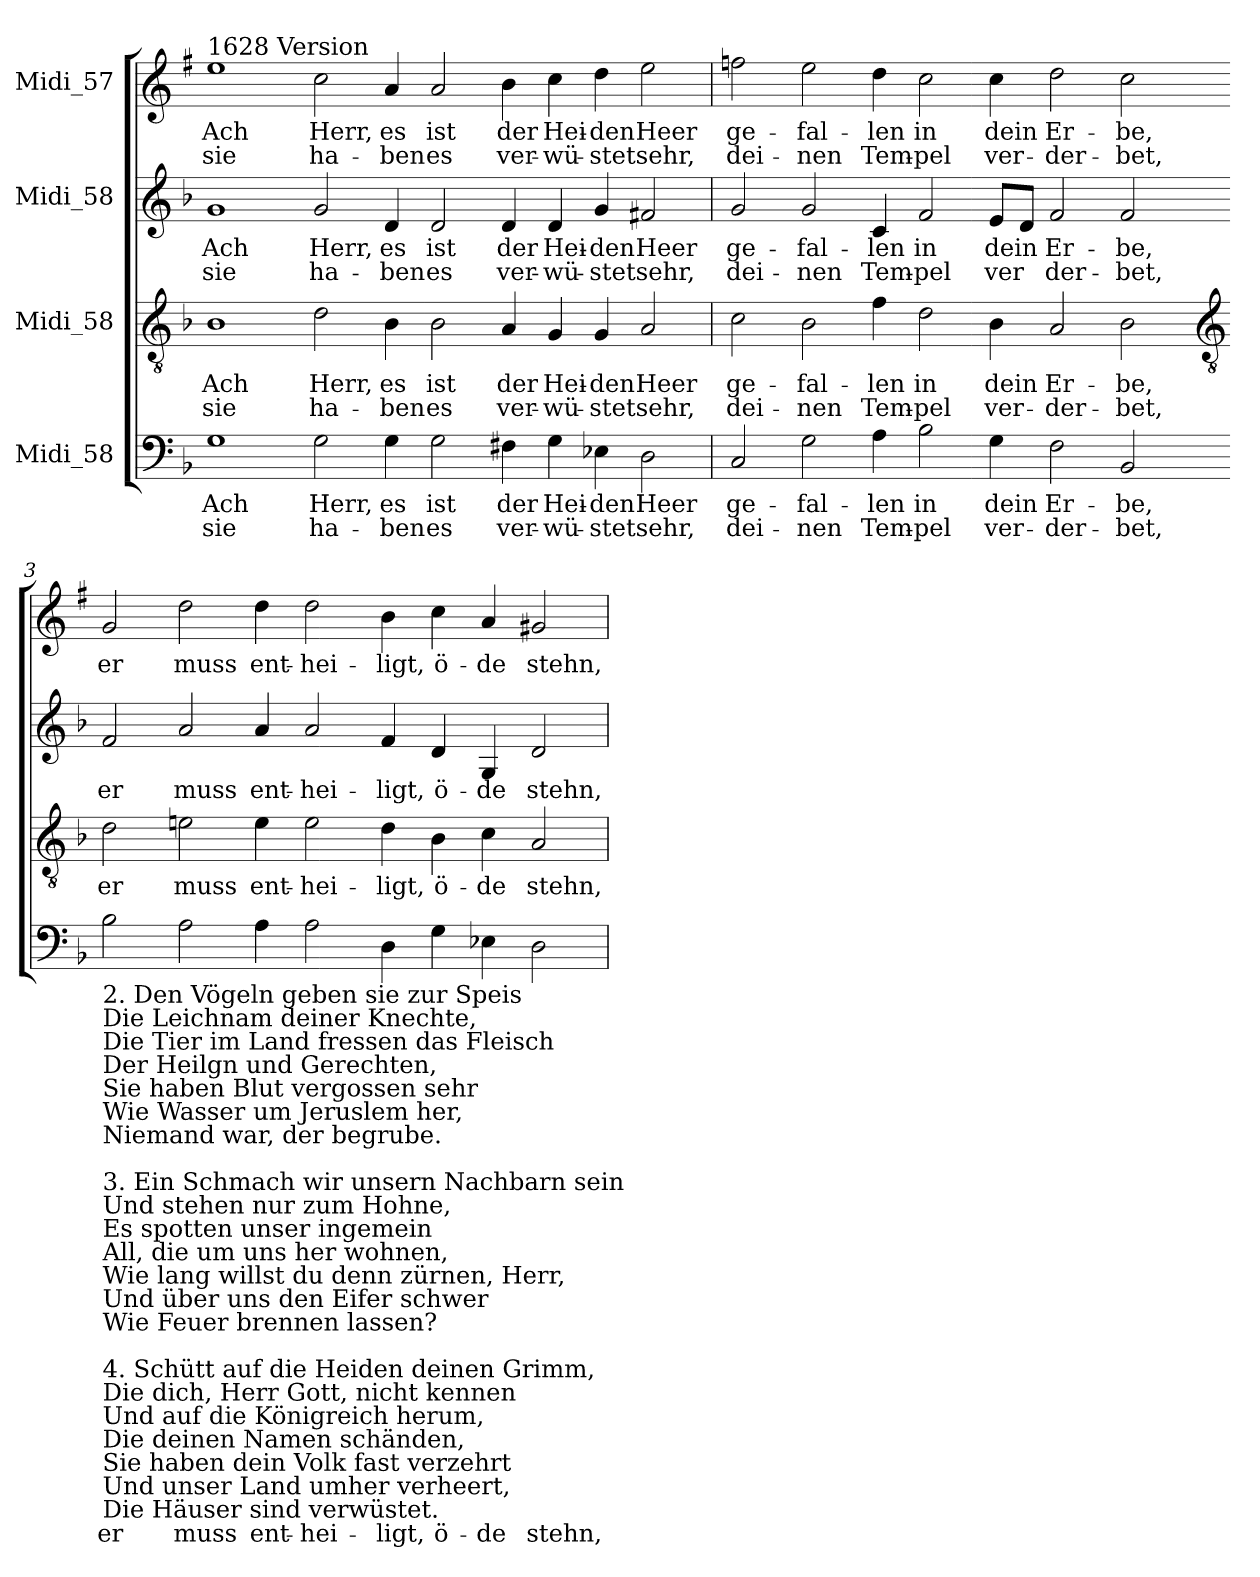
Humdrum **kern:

**kern	**text	**text	**kern	**text	**text	**kern	**text	**text	**kern	**text	**text
*part4	*part4	*part4	*part3	*part3	*part3	*part2	*part2	*part2	*part1	*part1	*part1
*staff4	*staff4	*staff4	*staff3	*staff3	*staff3	*staff2	*staff2	*staff2	*staff1	*staff1	*staff1
*I"Midi_58	*	*	*I"Midi_58	*	*	*I"Midi_58	*	*	*I"Midi_57	*	*
*clefF4	*	*	*clefGv2	*	*	*clefG2	*	*	*clefG2	*	*
*	*	*	*	*	*	*	*	*	*ITrd1c2	*	*
*k[b-]	*	*	*k[b-]	*	*	*k[b-]	*	*	*k[b-]	*	*
*F:	*	*	*F:	*	*	*F:	*	*	*F:	*	*
=1	=1	=1	=1	=1	=1	=1	=1	=1	=1	=1	=1
!	!	!	!	!	!	!	!	!	!LO:TX:a:t=1628 Version	!	!
!	!LO:LY:b	!LO:LY:b	!	!LO:LY:b	!LO:LY:b	!	!LO:LY:b	!LO:LY:b	!	!LO:LY:b	!LO:LY:b
1G	Ach	sie	1B-	Ach	sie	1g	Ach	sie	1dd	Ach	sie
!	!LO:LY:b	!LO:LY:b	!	!LO:LY:b	!LO:LY:b	!	!LO:LY:b	!LO:LY:b	!	!LO:LY:b	!LO:LY:b
2G	Herr,	ha-	2d	Herr,	ha-	2g	Herr,	ha-	2b-	Herr,	ha-
!	!LO:LY:b	!LO:LY:b	!	!LO:LY:b	!LO:LY:b	!	!LO:LY:b	!LO:LY:b	!	!LO:LY:b	!LO:LY:b
4G	-es	ben	4B-	-es	ben	4d	-es	ben	4g	-es	ben
!	!LO:LY:b	!LO:LY:b	!	!LO:LY:b	!LO:LY:b	!	!LO:LY:b	!LO:LY:b	!	!LO:LY:b	!LO:LY:b
2G	ist	es	2B-	ist	es	2d	ist	es	2g	ist	es
!	!LO:LY:b	!LO:LY:b	!	!LO:LY:b	!LO:LY:b	!	!LO:LY:b	!LO:LY:b	!	!LO:LY:b	!LO:LY:b
4F#X	der	ver-	4A	der	ver-	4d	der	ver-	4a	der	ver-
!	!LO:LY:b	!LO:LY:b	!	!LO:LY:b	!LO:LY:b	!	!LO:LY:b	!LO:LY:b	!	!LO:LY:b	!LO:LY:b
4G	-Hei-	-wü-	4G	-Hei-	-wü-	4d	-Hei-	-wü-	4b-	-Hei-	-wü-
!	!LO:LY:b	!LO:LY:b	!	!LO:LY:b	!LO:LY:b	!	!LO:LY:b	!LO:LY:b	!	!LO:LY:b	!LO:LY:b
4E-X	-den	stet	4G	-den	stet	4g	-den	stet	4cc	-den	stet
!	!LO:LY:b	!LO:LY:b	!	!LO:LY:b	!LO:LY:b	!	!LO:LY:b	!LO:LY:b	!	!LO:LY:b	!LO:LY:b
2D	Heer	sehr,	2A	Heer	sehr,	2f#X	Heer	sehr,	2dd	Heer	sehr,
=2	=2	=2	=2	=2	=2	=2	=2	=2	=2	=2	=2
!	!LO:LY:b	!LO:LY:b	!	!LO:LY:b	!LO:LY:b	!	!LO:LY:b	!LO:LY:b	!	!LO:LY:b	!LO:LY:b
2C	ge-	-dei-	2c	ge-	-dei-	2g	ge-	-dei-	2ee-X	ge-	-dei-
!	!LO:LY:b	!LO:LY:b	!	!LO:LY:b	!LO:LY:b	!	!LO:LY:b	!LO:LY:b	!	!LO:LY:b	!LO:LY:b
2G	-fal-	-nen	2B-	-fal-	-nen	2g	-fal-	-nen	2dd	-fal-	-nen
!	!LO:LY:b	!LO:LY:b	!	!LO:LY:b	!LO:LY:b	!	!LO:LY:b	!LO:LY:b	!	!LO:LY:b	!LO:LY:b
4A	len	Tem-	4f	len	Tem-	4c	len	Tem-	4cc	len	Tem-
!	!LO:LY:b	!LO:LY:b	!	!LO:LY:b	!LO:LY:b	!	!LO:LY:b	!LO:LY:b	!	!LO:LY:b	!LO:LY:b
2B-	-in	pel	2d	-in	pel	2f	-in	pel	2b-	-in	pel
!	!LO:LY:b	!LO:LY:b	!	!LO:LY:b	!LO:LY:b	!	!LO:LY:b	!LO:LY:b	!	!LO:LY:b	!LO:LY:b
4G	dein	ver-	4B-	dein	ver-	8eL	dein	ver	4b-	dein	ver-
.	.	.	.	.	.	8dJ	.	.	.	.	.
!	!LO:LY:b	!LO:LY:b	!	!LO:LY:b	!LO:LY:b	!	!LO:LY:b	!LO:LY:b	!	!LO:LY:b	!LO:LY:b
2F	-Er-	-der-	2A	-Er-	-der-	2f	Er-	-der-	2cc	-Er-	-der-
!	!LO:LY:b	!LO:LY:b	!	!LO:LY:b	!LO:LY:b	!	!LO:LY:b	!LO:LY:b	!	!LO:LY:b	!LO:LY:b
2BB-	-be,	bet,	2B-	-be,	bet,	2f	-be,	bet,	2b-	-be,	bet,
!!LO:LB:g=z
=3-	=3-	=3-	=3-	=3-	=3-	=3-	=3-	=3-	=3-	=3-	=3-
*	*	*	*clefGv2	*	*	*	*	*	*	*	*
!LO:TX:b:t=2. Den Vögeln geben sie zur Speis\nDie Leichnam deiner Knechte,\nDie Tier im Land fressen das Fleisch\nDer Heilgn und Gerechten,\nSie haben Blut vergossen sehr\nWie Wasser um Jeruslem her,\nNiemand war, der begrube.\n\n3. Ein Schmach wir unsern Nachbarn sein\nUnd stehen nur zum Hohne,\nEs spotten unser ingemein\nAll, die um uns her wohnen,\nWie lang willst du denn zürnen, Herr,\nUnd über uns den Eifer schwer\nWie Feuer brennen lassen?\n\n4. Schütt auf die Heiden deinen Grimm,\nDie dich, Herr Gott, nicht kennen\nUnd auf die Königreich herum,\nDie deinen Namen schänden,\nSie haben dein Volk fast verzehrt\nUnd unser Land umher verheert,\nDie Häuser sind verwüstet.	!	!	!	!	!	!	!	!	!	!	!
!	!LO:LY:b	!	!	!LO:LY:b	!	!	!LO:LY:b	!	!	!LO:LY:b	!
2B-	er	.	2d	er	.	2f	er	.	2f	er	.
!	!LO:LY:b	!	!	!LO:LY:b	!	!	!LO:LY:b	!	!	!LO:LY:b	!
2A	muss	.	2en	muss	.	2a	muss	.	2cc	muss	.
!	!LO:LY:b	!	!	!LO:LY:b	!	!	!LO:LY:b	!	!	!LO:LY:b	!
4A	ent-	.	4e	ent-	.	4a	ent-	.	4cc	ent-	.
!	!LO:LY:b	!	!	!LO:LY:b	!	!	!LO:LY:b	!	!	!LO:LY:b	!
2A	-hei-	.	2e	-hei-	.	2a	-hei-	.	2cc	-hei-	.
!	!LO:LY:b	!	!	!LO:LY:b	!	!	!LO:LY:b	!	!	!LO:LY:b	!
4D	-ligt,	.	4d	-ligt,	.	4f	-ligt,	.	4a	-ligt,	.
!	!LO:LY:b	!	!	!LO:LY:b	!	!	!LO:LY:b	!	!	!LO:LY:b	!
4G	ö-	.	4B-	ö-	.	4d	ö-	.	4b-	ö-	.
!	!LO:LY:b	!	!	!LO:LY:b	!	!	!LO:LY:b	!	!	!LO:LY:b	!
4E-X	-de	.	4c	-de	.	4G	-de	.	4g	-de	.
!	!LO:LY:b	!	!	!LO:LY:b	!	!	!LO:LY:b	!	!	!LO:LY:b	!
2D	stehn,	.	2A	stehn,	.	2d	stehn,	.	2f#X	stehn,	.
=	=	=	=	=	=	=	=	=	=	=	=
*-	*-	*-	*-	*-	*-	*-	*-	*-	*-	*-	*-
